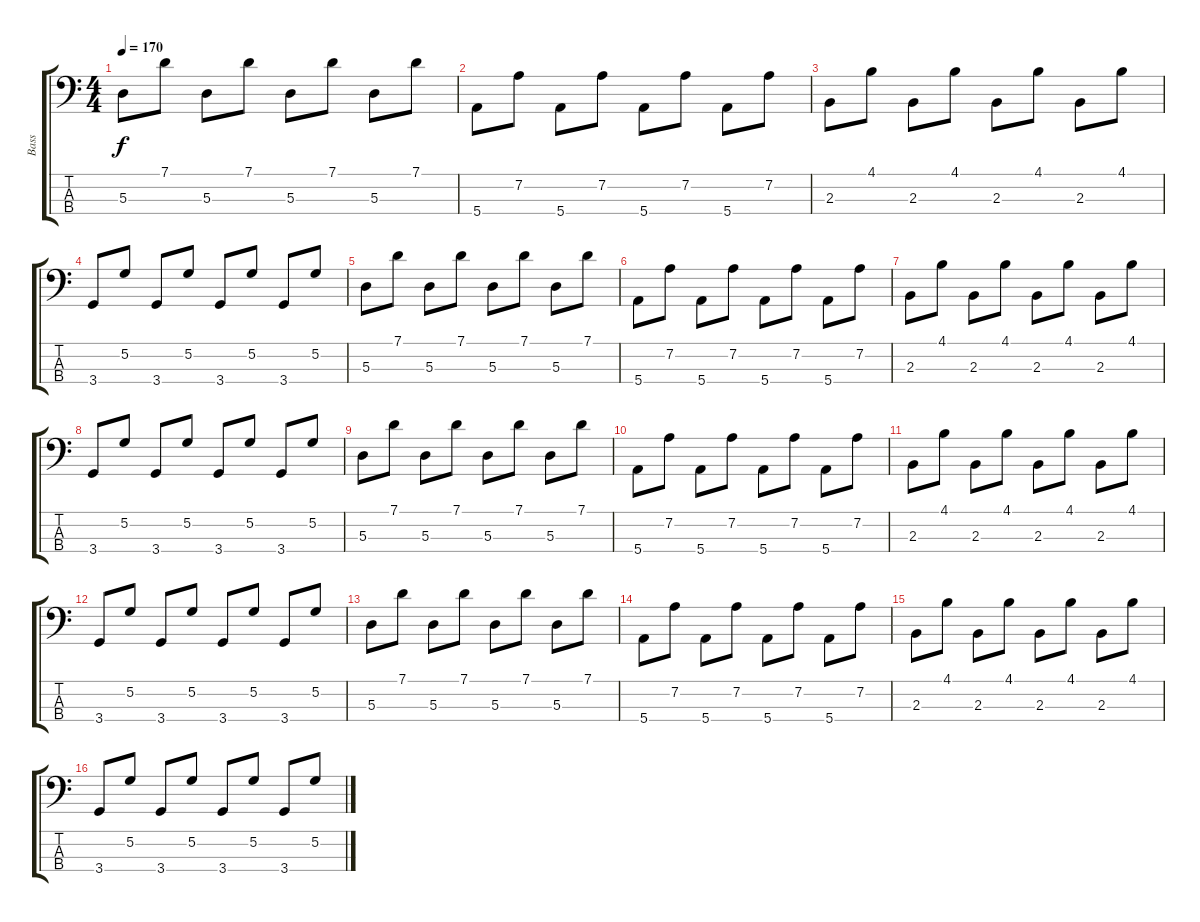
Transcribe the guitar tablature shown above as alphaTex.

\track ("Bass" "Bass") {instrument electricbasspick}
\staff {score tabs}
\tuning (G2 D2 A1 E1) {hide}
\ts (4 4)
\tempo 170
\clef f4
\ks c
5.3.8{dy f} 7.1.8 5.3.8 7.1.8 5.3.8 7.1.8 5.3.8 7.1.8 |
5.4.8 7.2.8 5.4.8 7.2.8 5.4.8 7.2.8 5.4.8 7.2.8 |
2.3.8 4.1.8 2.3.8 4.1.8 2.3.8 4.1.8 2.3.8 4.1.8 |
3.4.8 5.2.8 3.4.8 5.2.8 3.4.8 5.2.8 3.4.8 5.2.8 |
5.3.8 7.1.8 5.3.8 7.1.8 5.3.8 7.1.8 5.3.8 7.1.8 |
5.4.8 7.2.8 5.4.8 7.2.8 5.4.8 7.2.8 5.4.8 7.2.8 |
2.3.8 4.1.8 2.3.8 4.1.8 2.3.8 4.1.8 2.3.8 4.1.8 |
3.4.8 5.2.8 3.4.8 5.2.8 3.4.8 5.2.8 3.4.8 5.2.8 |
5.3.8 7.1.8 5.3.8 7.1.8 5.3.8 7.1.8 5.3.8 7.1.8 |
5.4.8 7.2.8 5.4.8 7.2.8 5.4.8 7.2.8 5.4.8 7.2.8 |
2.3.8 4.1.8 2.3.8 4.1.8 2.3.8 4.1.8 2.3.8 4.1.8 |
3.4.8 5.2.8 3.4.8 5.2.8 3.4.8 5.2.8 3.4.8 5.2.8 |
5.3.8 7.1.8 5.3.8 7.1.8 5.3.8 7.1.8 5.3.8 7.1.8 |
5.4.8 7.2.8 5.4.8 7.2.8 5.4.8 7.2.8 5.4.8 7.2.8 |
2.3.8 4.1.8 2.3.8 4.1.8 2.3.8 4.1.8 2.3.8 4.1.8 |
3.4.8 5.2.8 3.4.8 5.2.8 3.4.8 5.2.8 3.4.8 5.2.8
